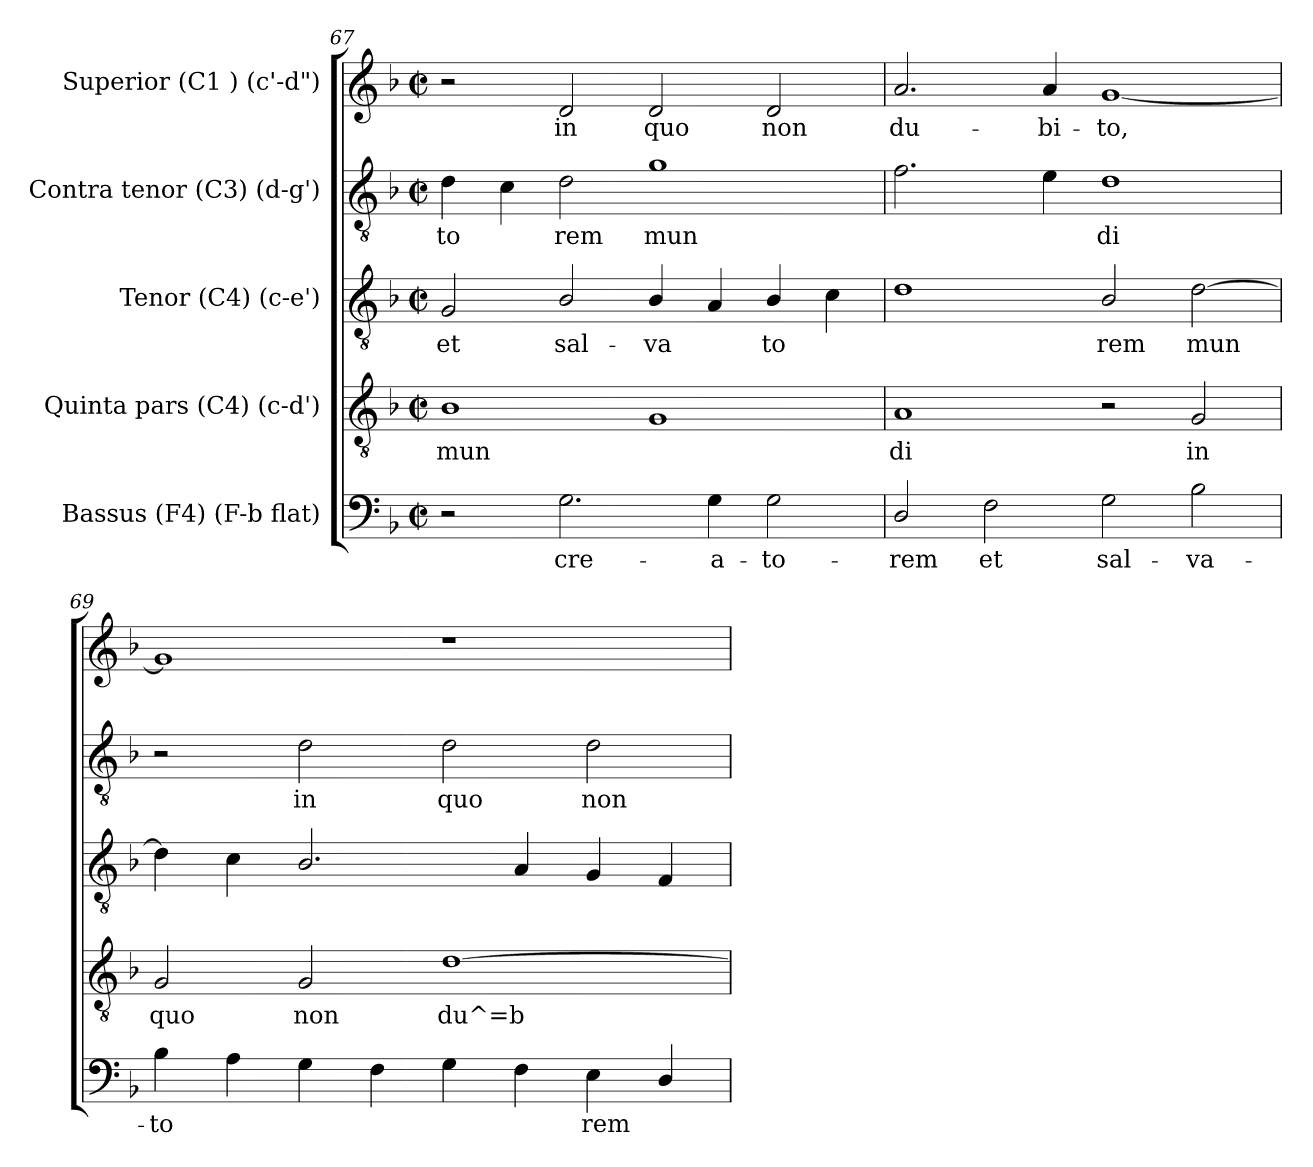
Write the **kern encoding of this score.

**kern	**text	**kern	**text	**kern	**text	**kern	**text	**kern	**text
*part5	*part5	*part4	*part4	*part3	*part3	*part2	*part2	*part1	*part1
*staff5	*staff5	*staff4	*staff4	*staff3	*staff3	*staff2	*staff2	*staff1	*staff1
*I"Bassus (F4)  (F-b flat)	*	*I"Quinta pars (C4)  (c-d')	*	*I"Tenor (C4)  (c-e')	*	*I"Contra tenor (C3)  (d-g')	*	*I"Superior (C1 )  (c'-d")	*
*clefF4	*	*clefGv2	*	*clefGv2	*	*clefGv2	*	*clefG2	*
*k[b-]	*	*k[b-]	*	*k[b-]	*	*k[b-]	*	*k[b-]	*
*F:	*	*F:	*	*F:	*	*F:	*	*F:	*
*M2/2	*	*M2/2	*	*M2/2	*	*M2/2	*	*M2/2	*
*met(c|)	*	*met(c|)	*	*met(c|)	*	*met(c|)	*	*met(c|)	*
=67	=67	=67	=67	=67	=67	=67	=67	=67	=67
!	!	!	!LO:LY:b:cj	!	!LO:LY:b:cj	!	!LO:LY:b:cj	!	!
2r	.	1B-	mun-	2G/	et	4d\	-to-	2r	.
!	!	!	!	!	!	!	!LO:LY:b:cj	!	!
.	.	.	.	.	.	4c\	--	.	.
!	!LO:LY:b:cj	!	!	!	!LO:LY:b:cj	!	!LO:LY:b:cj	!	!LO:LY:b:cj
2.G\	cre-	.	.	2B-/	sal-	2d\	-rem	2d/	in
!	!	!	!LO:LY:b:cj	!	!LO:LY:b:cj	!	!LO:LY:b:cj	!	!LO:LY:b:cj
.	.	1G	--	4B-/	-va-	1g	mun-	2d/	quo
!	!LO:LY:b:cj	!	!	!	!LO:LY:b:cj	!	!	!	!
4G\	-a-	.	.	4A/	--	.	.	.	.
!	!LO:LY:b:cj	!	!	!	!LO:LY:b:cj	!	!	!	!LO:LY:b:cj
2G\	-to-	.	.	4B-/	-to-	.	.	2d/	non
!	!	!	!	!	!LO:LY:b:cj	!	!	!	!
.	.	.	.	4c\	--	.	.	.	.
!!LO:LB:g=z
=68	=68	=68	=68	=68	=68	=68	=68	=68	=68
!	!LO:LY:b:cj	!	!LO:LY:b:cj	!	!LO:LY:b:cj	!	!LO:LY:b:cj	!	!LO:LY:b:cj
2D/	-rem	1A	-di	1d	--	2.f\	--	2.a/	du-
!	!LO:LY:b:cj	!	!	!	!	!	!	!	!
2F\	et	.	.	.	.	.	.	.	.
!	!	!	!	!	!	!	!LO:LY:b:cj	!	!LO:LY:b:cj
.	.	.	.	.	.	4e\	--	4a/	-bi-
!	!LO:LY:b:cj	!	!	!	!LO:LY:b:cj	!	!LO:LY:b:cj	!	!LO:LY:b:cj
2G\	sal-	2r	.	2B-/	-rem	1d	-di	[<1g	-to,
!	!LO:LY:b:cj	!	!LO:LY:b:cj	!	!LO:LY:b:cj	!	!	!	!
2B-\	-va-	2G/	in	[>2d\	mun-	.	.	.	.
=69	=69	=69	=69	=69	=69	=69	=69	=69	=69
!	!LO:LY:b:cj	!	!LO:LY:b:cj	!	!LO:LY:b:cj	!	!	!	!LO:LY:b:cj
4B-\	-to-	2G/	quo	4d\]	--	2r	.	1g]	.
!	!LO:LY:b:cj	!	!	!	!LO:LY:b:cj	!	!	!	!
4A\	--	.	.	4c\	--	.	.	.	.
!	!LO:LY:b:cj	!	!LO:LY:b:cj	!	!LO:LY:b:cj	!	!LO:LY:b:cj	!	!
4G\	--	2G/	non	2.B-/	--	2d\	in	.	.
!	!LO:LY:b:cj	!	!	!	!	!	!	!	!
4F\	--	.	.	.	.	.	.	.	.
!	!LO:LY:b:cj	!	!LO:LY:b:cj	!	!	!	!LO:LY:b:cj	!	!
4G\	--	[>1d	du^=b-	.	.	2d\	quo	1r	.
!	!LO:LY:b:cj	!	!	!	!LO:LY:b:cj	!	!	!	!
4F\	--	.	.	4A/	--	.	.	.	.
!	!LO:LY:b:cj	!	!	!	!LO:LY:b:cj	!	!LO:LY:b:cj	!	!
4E\	-rem	.	.	4G/	--	2d\	non	.	.
!	!LO:LY:b:cj	!	!	!	!LO:LY:b:cj	!	!	!	!
4D/	.	.	.	4F/	--	.	.	.	.
=	=	=	=	=	=	=	=	=	=
*-	*-	*-	*-	*-	*-	*-	*-	*-	*-
